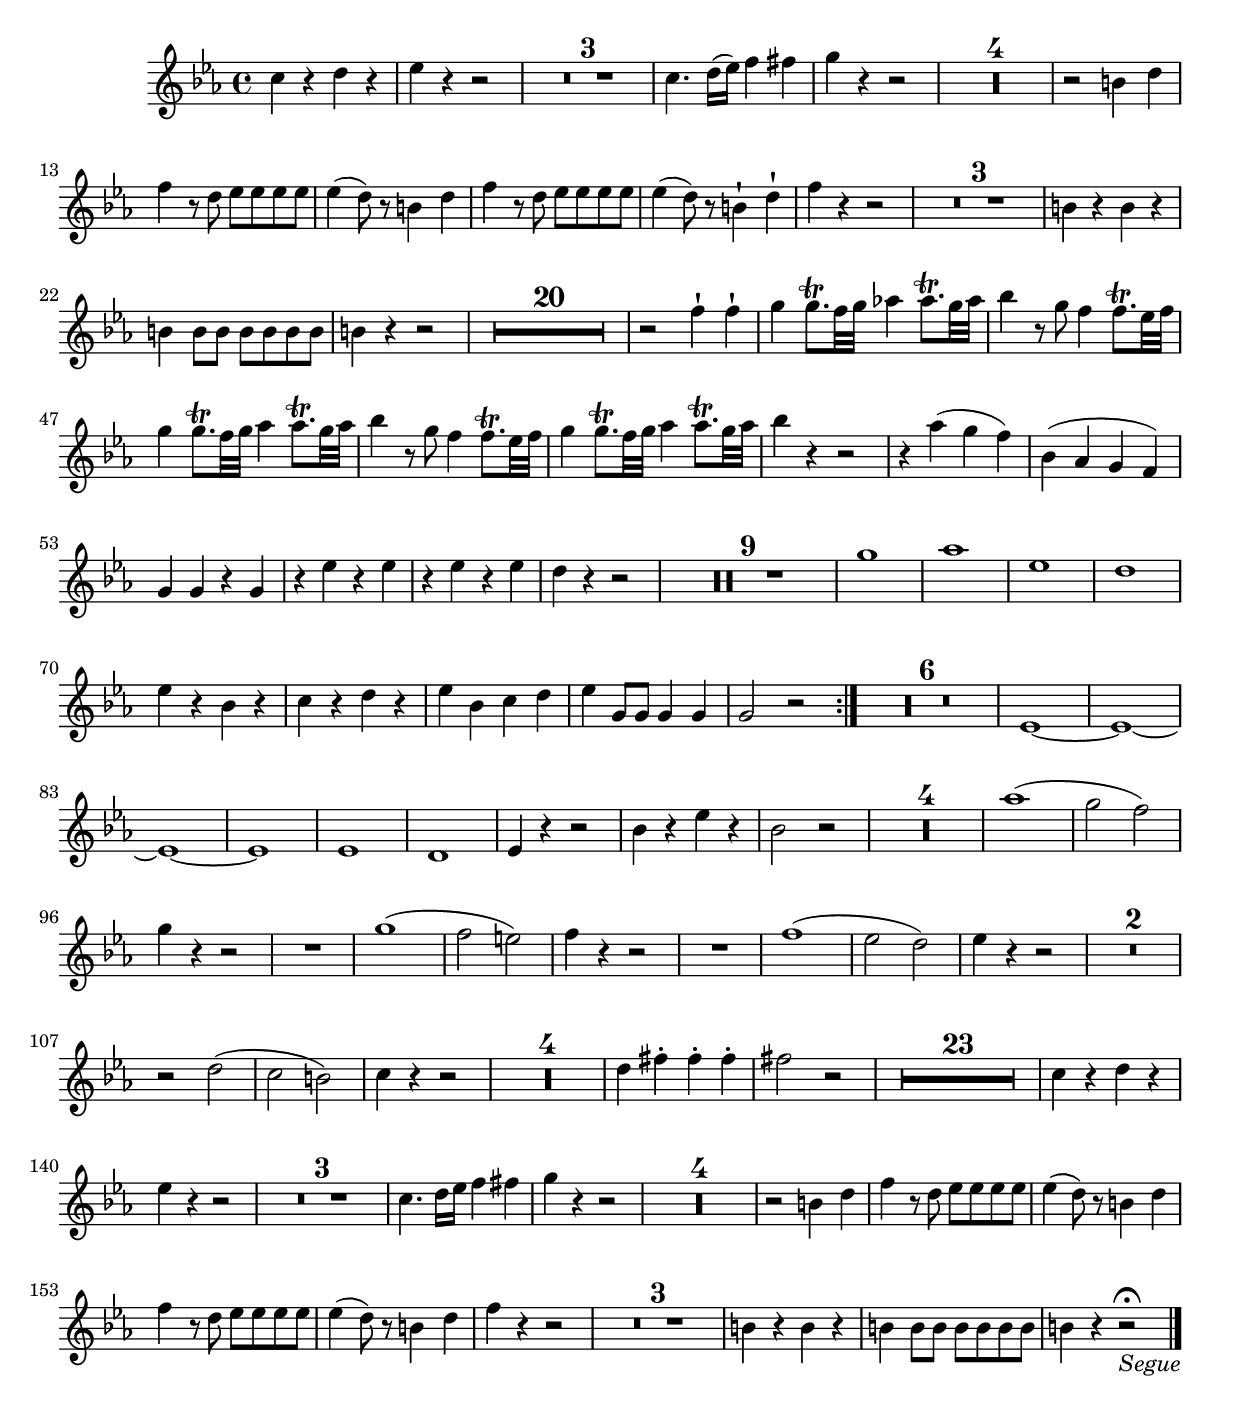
\version "2.16.0"      %Gossec - Symphonie mi bémol
                        %Hautbois2 - 2ème mvt
\relative c''{
\clef treble
\key ees \major
\time 4/4




c4 r d r 
ees r r2
\set Score.skipBars = ##t R1 * 3 
%
%
c4. d16( ees) f4 fis
g r r2
\set Score.skipBars = ##t R1 * 4 
%
%
%
r2 b,4 d
f r8 d ees ees ees ees
ees4( d8) r b4 d
f r8 d ees ees ees ees
ees4( d8) r b4-| d-|
f r r2
\set Score.skipBars = ##t R1 * 3 
%
%
b,4 r b r
b b8 b b b b b
b4 r r2
\set Score.skipBars = ##t R1 * 20 
%
%
%
%
%
%
%
%
%
%
%
%
%
%
%
%
%
%
%
r2 f'4-| f-|
g g8.\trill f32 g aes!4 aes8.\trill g32 aes
bes4 r8 g f4 f8.\trill ees32 f 
g4 g8.\trill f32 g aes4 aes8.\trill g32 aes
bes4 r8 g f4 f8.\trill ees32 f
g4 g8.\trill f32 g aes4 aes8.\trill g32 aes
bes4 r r2
r4 aes( g f)
bes,( aes g f)
g g r g
r ees' r ees
r ees r ees
d r r2
\set Score.skipBars = ##t R1 * 9
%
%
%
%
%
%
%
%
g1 
aes
ees
d
ees4 r bes r 
c r d r
ees bes c d
ees g,8 g g4 g
g2 r \bar ":|"
\set Score.skipBars = ##t R1 * 6 
%
%
%
%
%
ees1 ~
ees ~
ees ~
ees
ees ~
d
ees4 r r2
bes'4 r ees r
bes2 r
\set Score.skipBars = ##t R1 * 4 
%
%
%
aes'1(
g2 f)
g4 r r2
R1
g(
f2 e)
f4 r r2
R1
f(
ees2 d)
ees4 r r2
\set Score.skipBars = ##t R1 * 2 
%
r2 d( 
c b)
c4 r r2
\set Score.skipBars = ##t R1 * 4 
%
%
%
d4 fis-. fis-. fis-.
fis2 r
\set Score.skipBars = ##t R1 * 23 
%
%
%
%
%
%
%
%
%
%
%
%
%
%
%
%
%
%
%
%
%
%
c4 r d r
ees r r2
\set Score.skipBars = ##t R1 * 3 
%
%
c4. d16 ees f4 fis
g r r2
\set Score.skipBars = ##t R1 * 4 
%
%
%
r2 b,4 d
f r8 d ees ees ees ees
ees4( d8) r b4 d
f r8 d ees ees ees ees 
ees4( d8) r b4 d
f r r2
\set Score.skipBars = ##t R1 * 3 
%
%
b,4 r b r
b b8 b b b b b
b4 r r2^\fermataMarkup_\markup{\italic "Segue"} \bar "|." 
}
